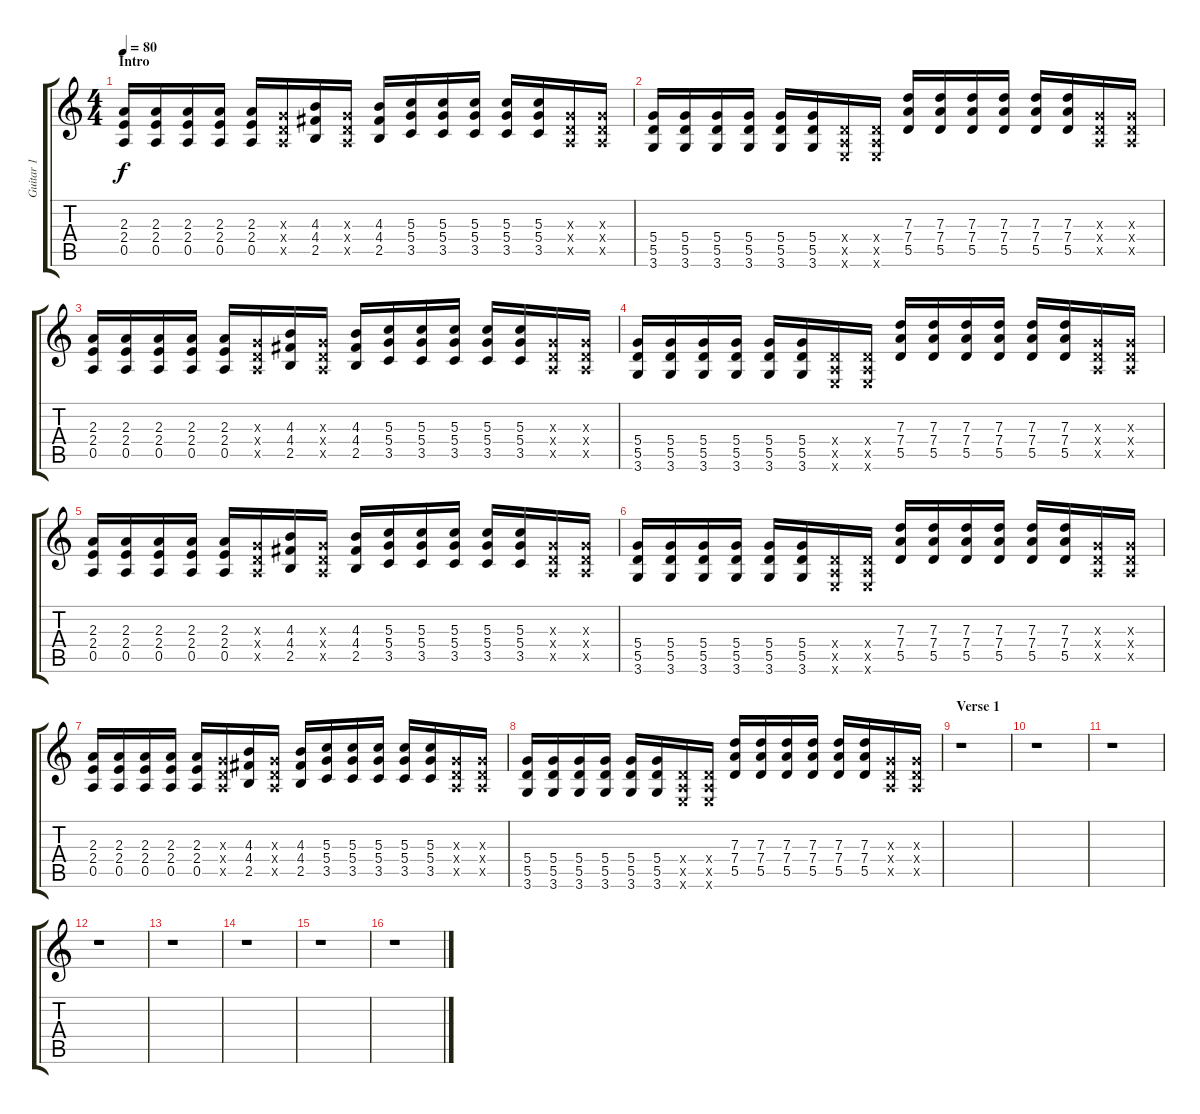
\track ("Guitar 1" "Guitar 1") {instrument overdrivenguitar}
\staff {score tabs}
\tuning (E4 B3 G3 D3 A2 E2) {hide}
\ts (4 4)
\section ("" "Intro")
\tempo 80
\clef g2
\ks c
(2.3 2.4 0.5).16{dy f instrument overdrivenguitar} (2.3 2.4 0.5).16 (2.3 2.4 0.5).16 (2.3 2.4 0.5).16 (2.3 2.4 0.5).16 (0.3{x} 0.4{x} 0.5{x}).16 (4.3 4.4 2.5).16 (0.3{x} 0.4{x} 0.5{x}).16 (4.3 4.4 2.5).16 (5.3 5.4 3.5).16 (5.3 5.4 3.5).16 (5.3 5.4 3.5).16 (5.3 5.4 3.5).16 (5.3 5.4 3.5).16 (0.3{x} 0.4{x} 0.5{x}).16 (0.3{x} 0.4{x} 0.5{x}).16 |
(5.4 5.5 3.6).16 (5.4 5.5 3.6).16 (5.4 5.5 3.6).16 (5.4 5.5 3.6).16 (5.4 5.5 3.6).16 (5.4 5.5 3.6).16 (0.4{x} 0.5{x} 0.6{x}).16 (0.4{x} 0.5{x} 0.6{x}).16 (7.3 7.4 5.5).16 (7.3 7.4 5.5).16 (7.3 7.4 5.5).16 (7.3 7.4 5.5).16 (7.3 7.4 5.5).16 (7.3 7.4 5.5).16 (0.3{x} 0.4{x} 0.5{x}).16 (0.3{x} 0.4{x} 0.5{x}).16 |
(2.3 2.4 0.5).16 (2.3 2.4 0.5).16 (2.3 2.4 0.5).16 (2.3 2.4 0.5).16 (2.3 2.4 0.5).16 (0.3{x} 0.4{x} 0.5{x}).16 (4.3 4.4 2.5).16 (0.3{x} 0.4{x} 0.5{x}).16 (4.3 4.4 2.5).16 (5.3 5.4 3.5).16 (5.3 5.4 3.5).16 (5.3 5.4 3.5).16 (5.3 5.4 3.5).16 (5.3 5.4 3.5).16 (0.3{x} 0.4{x} 0.5{x}).16 (0.3{x} 0.4{x} 0.5{x}).16 |
(5.4 5.5 3.6).16 (5.4 5.5 3.6).16 (5.4 5.5 3.6).16 (5.4 5.5 3.6).16 (5.4 5.5 3.6).16 (5.4 5.5 3.6).16 (0.4{x} 0.5{x} 0.6{x}).16 (0.4{x} 0.5{x} 0.6{x}).16 (7.3 7.4 5.5).16 (7.3 7.4 5.5).16 (7.3 7.4 5.5).16 (7.3 7.4 5.5).16 (7.3 7.4 5.5).16 (7.3 7.4 5.5).16 (0.3{x} 0.4{x} 0.5{x}).16 (0.3{x} 0.4{x} 0.5{x}).16 |
(2.3 2.4 0.5).16 (2.3 2.4 0.5).16 (2.3 2.4 0.5).16 (2.3 2.4 0.5).16 (2.3 2.4 0.5).16 (0.3{x} 0.4{x} 0.5{x}).16 (4.3 4.4 2.5).16 (0.3{x} 0.4{x} 0.5{x}).16 (4.3 4.4 2.5).16 (5.3 5.4 3.5).16 (5.3 5.4 3.5).16 (5.3 5.4 3.5).16 (5.3 5.4 3.5).16 (5.3 5.4 3.5).16 (0.3{x} 0.4{x} 0.5{x}).16 (0.3{x} 0.4{x} 0.5{x}).16 |
(5.4 5.5 3.6).16 (5.4 5.5 3.6).16 (5.4 5.5 3.6).16 (5.4 5.5 3.6).16 (5.4 5.5 3.6).16 (5.4 5.5 3.6).16 (0.4{x} 0.5{x} 0.6{x}).16 (0.4{x} 0.5{x} 0.6{x}).16 (7.3 7.4 5.5).16 (7.3 7.4 5.5).16 (7.3 7.4 5.5).16 (7.3 7.4 5.5).16 (7.3 7.4 5.5).16 (7.3 7.4 5.5).16 (0.3{x} 0.4{x} 0.5{x}).16 (0.3{x} 0.4{x} 0.5{x}).16 |
(2.3 2.4 0.5).16 (2.3 2.4 0.5).16 (2.3 2.4 0.5).16 (2.3 2.4 0.5).16 (2.3 2.4 0.5).16 (0.3{x} 0.4{x} 0.5{x}).16 (4.3 4.4 2.5).16 (0.3{x} 0.4{x} 0.5{x}).16 (4.3 4.4 2.5).16 (5.3 5.4 3.5).16 (5.3 5.4 3.5).16 (5.3 5.4 3.5).16 (5.3 5.4 3.5).16 (5.3 5.4 3.5).16 (0.3{x} 0.4{x} 0.5{x}).16 (0.3{x} 0.4{x} 0.5{x}).16 |
(5.4 5.5 3.6).16 (5.4 5.5 3.6).16 (5.4 5.5 3.6).16 (5.4 5.5 3.6).16 (5.4 5.5 3.6).16 (5.4 5.5 3.6).16 (0.4{x} 0.5{x} 0.6{x}).16 (0.4{x} 0.5{x} 0.6{x}).16 (7.3 7.4 5.5).16 (7.3 7.4 5.5).16 (7.3 7.4 5.5).16 (7.3 7.4 5.5).16 (7.3 7.4 5.5).16 (7.3 7.4 5.5).16 (0.3{x} 0.4{x} 0.5{x}).16 (0.3{x} 0.4{x} 0.5{x}).16 |
\section ("" "Verse 1")
r.1 |
r.1 |
r.1 |
r.1 |
r.1 |
r.1 |
r.1 |
r.1
